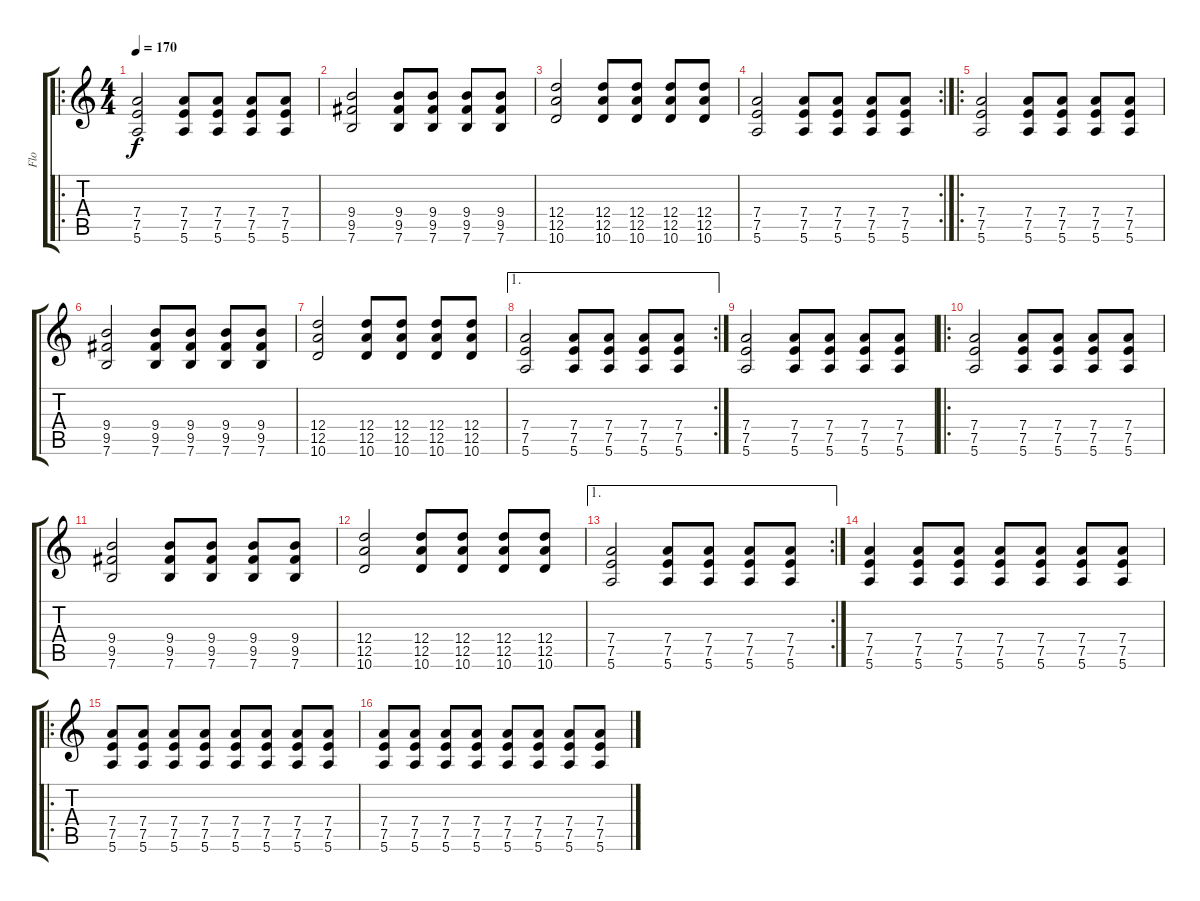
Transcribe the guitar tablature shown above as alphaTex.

\track ("Flo" "Flo") {instrument distortionguitar}
\staff {score tabs}
\tuning (E4 B3 G3 D3 A2 E2) {hide}
\ro
\ts (4 4)
\tempo 170
\clef g2
\ks c
(7.4 7.5 5.6).2{dy f instrument acousticguitarnylon} (7.4 7.5 5.6).8 (7.4 7.5 5.6).8 (7.4 7.5 5.6).8 (7.4 7.5 5.6).8 |
(9.4 9.5 7.6).2 (9.4 9.5 7.6).8 (9.4 9.5 7.6).8 (9.4 9.5 7.6).8 (9.4 9.5 7.6).8 |
(12.4 12.5 10.6).2 (12.4 12.5 10.6).8 (12.4 12.5 10.6).8 (12.4 12.5 10.6).8 (12.4 12.5 10.6).8 |
\rc 2
(7.4 7.5 5.6).2 (7.4 7.5 5.6).8 (7.4 7.5 5.6).8 (7.4 7.5 5.6).8 (7.4 7.5 5.6).8 |
\ro
(7.4 7.5 5.6).2 (7.4 7.5 5.6).8 (7.4 7.5 5.6).8 (7.4 7.5 5.6).8 (7.4 7.5 5.6).8 |
(9.4 9.5 7.6).2 (9.4 9.5 7.6).8 (9.4 9.5 7.6).8 (9.4 9.5 7.6).8 (9.4 9.5 7.6).8 |
(12.4 12.5 10.6).2 (12.4 12.5 10.6).8 (12.4 12.5 10.6).8 (12.4 12.5 10.6).8 (12.4 12.5 10.6).8 |
\ae 1
\rc 2
(7.4 7.5 5.6).2 (7.4 7.5 5.6).8 (7.4 7.5 5.6).8 (7.4 7.5 5.6).8 (7.4 7.5 5.6).8 |
(7.4 7.5 5.6).2 (7.4 7.5 5.6).8 (7.4 7.5 5.6).8 (7.4 7.5 5.6).8 (7.4 7.5 5.6).8 |
\ro
(7.4 7.5 5.6).2{instrument distortionguitar} (7.4 7.5 5.6).8 (7.4 7.5 5.6).8 (7.4 7.5 5.6).8 (7.4 7.5 5.6).8 |
(9.4 9.5 7.6).2 (9.4 9.5 7.6).8 (9.4 9.5 7.6).8 (9.4 9.5 7.6).8 (9.4 9.5 7.6).8 |
(12.4 12.5 10.6).2 (12.4 12.5 10.6).8 (12.4 12.5 10.6).8 (12.4 12.5 10.6).8 (12.4 12.5 10.6).8 |
\ae 1
\rc 2
(7.4 7.5 5.6).2 (7.4 7.5 5.6).8 (7.4 7.5 5.6).8 (7.4 7.5 5.6).8 (7.4 7.5 5.6).8 |
(7.4 7.5 5.6).4 (7.4 7.5 5.6).8 (7.4 7.5 5.6).8 (7.4 7.5 5.6).8 (7.4 7.5 5.6).8 (7.4 7.5 5.6).8 (7.4 7.5 5.6).8 |
\ro
(7.4 7.5 5.6).8 (7.4 7.5 5.6).8 (7.4 7.5 5.6).8 (7.4 7.5 5.6).8 (7.4 7.5 5.6).8 (7.4 7.5 5.6).8 (7.4 7.5 5.6).8 (7.4 7.5 5.6).8 |
(7.4 7.5 5.6).8 (7.4 7.5 5.6).8 (7.4 7.5 5.6).8 (7.4 7.5 5.6).8 (7.4 7.5 5.6).8 (7.4 7.5 5.6).8 (7.4 7.5 5.6).8 (7.4 7.5 5.6).8
